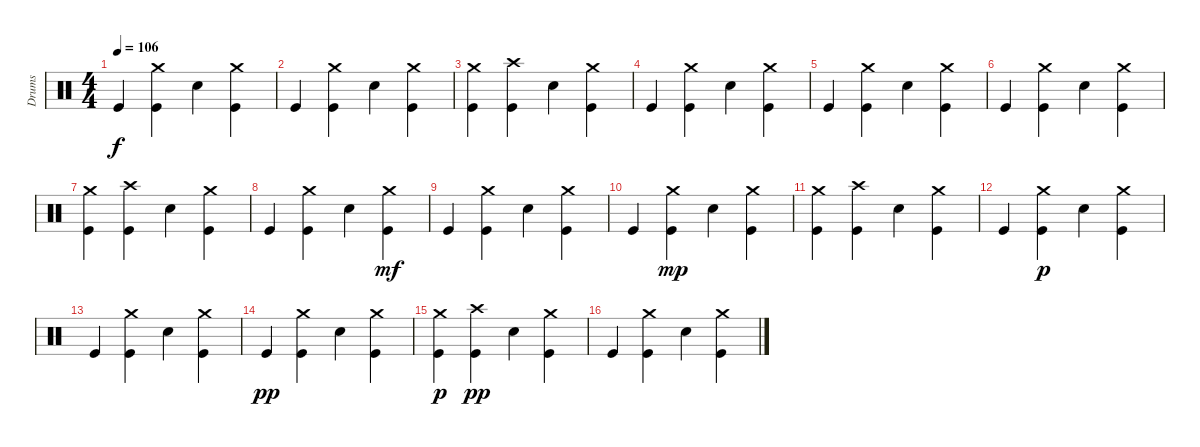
\track ("Drums" "Drums") {instrument percussion}
\staff {score}
\articulation defaults
\ts (4 4)
\tempo 106
\clef neutral
\ks c "Kick (hit)".4{dy f}
("Kick (hit)" "Crash medium (hit)").4 "Electric Snare (hit)".4 ("Kick (hit)" "Crash medium (hit)").4 |
"Kick (hit)".4 ("Kick (hit)" "Crash medium (hit)").4 "Electric Snare (hit)".4 ("Kick (hit)" "Crash medium (hit)").4 |
("Kick (hit)" "Crash medium (hit)").4 ("Kick (hit)" "Crash high (hit)").4 "Electric Snare (hit)".4 ("Kick (hit)" "Crash medium (hit)").4 |
"Kick (hit)".4 ("Kick (hit)" "Crash medium (hit)").4 "Electric Snare (hit)".4 ("Kick (hit)" "Crash medium (hit)").4 |
"Kick (hit)".4 ("Kick (hit)" "Crash medium (hit)").4 "Electric Snare (hit)".4 ("Kick (hit)" "Crash medium (hit)").4 |
"Kick (hit)".4 ("Kick (hit)" "Crash medium (hit)").4 "Electric Snare (hit)".4 ("Kick (hit)" "Crash medium (hit)").4 |
("Kick (hit)" "Crash medium (hit)").4 ("Kick (hit)" "Crash high (hit)").4 "Electric Snare (hit)".4 ("Kick (hit)" "Crash medium (hit)").4 |
"Kick (hit)".4 ("Kick (hit)" "Crash medium (hit)").4 "Electric Snare (hit)".4 ("Kick (hit)" "Crash medium (hit)").4{dy mf} |
"Kick (hit)".4 ("Kick (hit)" "Crash medium (hit)").4 "Electric Snare (hit)".4 ("Kick (hit)" "Crash medium (hit)").4 |
"Kick (hit)".4 ("Kick (hit)" "Crash medium (hit)").4{dy mp} "Electric Snare (hit)".4 ("Kick (hit)" "Crash medium (hit)").4 |
("Kick (hit)" "Crash medium (hit)").4 ("Kick (hit)" "Crash high (hit)").4 "Electric Snare (hit)".4 ("Kick (hit)" "Crash medium (hit)").4 |
"Kick (hit)".4 ("Kick (hit)" "Crash medium (hit)").4{dy p} "Electric Snare (hit)".4 ("Kick (hit)" "Crash medium (hit)").4 |
"Kick (hit)".4 ("Kick (hit)" "Crash medium (hit)").4 "Electric Snare (hit)".4 ("Kick (hit)" "Crash medium (hit)").4 |
"Kick (hit)".4{dy pp} ("Kick (hit)" "Crash medium (hit)").4 "Electric Snare (hit)".4 ("Kick (hit)" "Crash medium (hit)").4 |
("Kick (hit)" "Crash medium (hit)").4{dy p} ("Kick (hit)" "Crash high (hit)").4{dy pp} "Electric Snare (hit)".4 ("Kick (hit)" "Crash medium (hit)").4 |
"Kick (hit)".4 ("Kick (hit)" "Crash medium (hit)").4 "Electric Snare (hit)".4 ("Kick (hit)" "Crash medium (hit)").4
